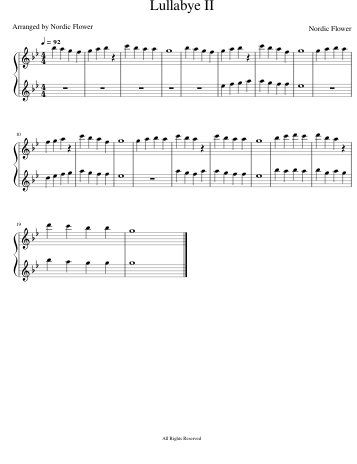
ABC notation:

X:1
%%score { 1 | 2 }
L:1/8
Q:1/4=92
M:4/4
I:linebreak $
K:Bb
V:1 treble
V:2 treble
V:1
 b2 a2 g2 f2 | g2 a2 b2 z2 | c'2 b2 a2 a2 | g8 | b2 a2 g2 f2 | %5
 g2 a2 b2 z2 | c'2 b2 a2 f2 | g8 | g2 a2 b2 a2 |$ f2 g2 a2 z2 | %10
 c'2 b2 a2 f2 | g8 | g2 a2 b2 a2 | c'2 b2 a2 z2 | c'2 b2 a2 a2 | %15
 g8 | b2 c'2 d'2 c'2 | d'2 b2 a2 z2 |$ d'2 c'2 b2 b2 | g8 |] %20
V:2
 z8 | z8 | z8 | z8 | z8 | %5
 e2 f2 g2 a2 | a2 g2 f2 f2 | e8 | z8 |$ d2 e2 f2 g2 | %10
 a2 g2 f2 f2 | e8 | z8 | a2 g2 f2 a2 | a2 g2 f2 f2 | %15
 e8 | b2 a2 b2 a2 | b2 g2 a2 g2 |$ b2 a2 g2 g2 | g8 |] %20
